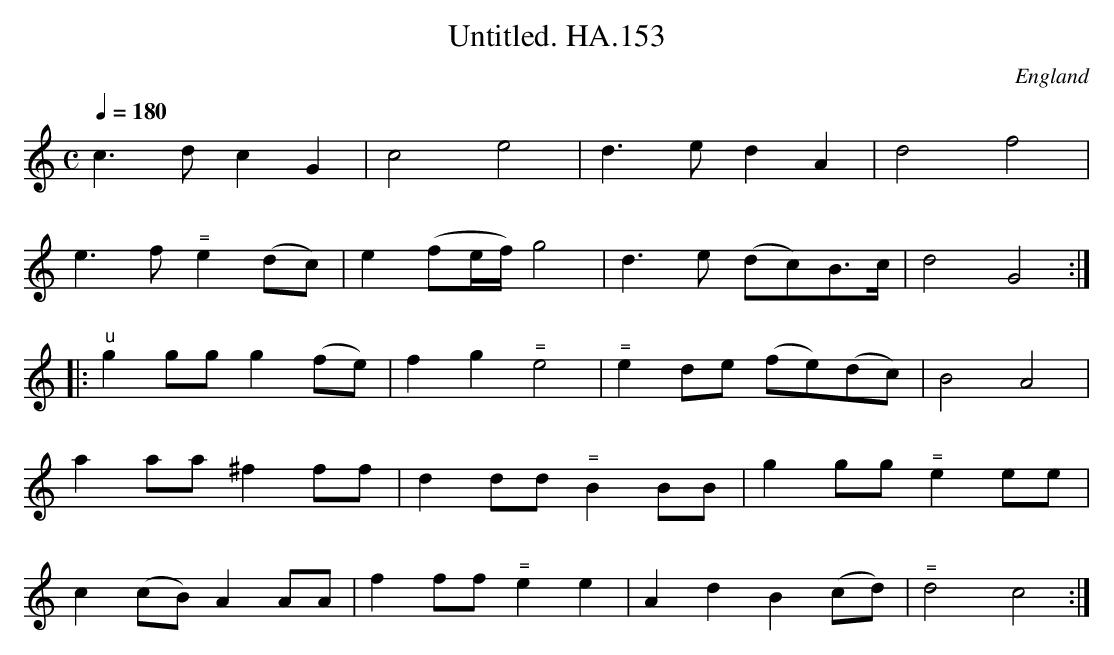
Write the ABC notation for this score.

X:1
T:Untitled. HA.153
M:C
L:1/8
Q:1/4=180
O:England
K:C major
c3dc2G2|c4e4|d3ed2A2|d4f4|!
e3f"^="e2 (dc)|e2 (fe/2f/2) g4|d3e (dc)B>c|d4G4:|!
|:"^u"g2 gg g2 (fe)|f2g2"^="e4|"^="e2de (fe)(dc)|B4 A4|!
a2 aa ^f2 ff|d2 dd "^="B2 BB|g2 gg "^="e2 ee|!
c2 (cB) A2AA|f2 ff "^="e2 e2|A2d2B2 (cd)|"^="d4c4:|
